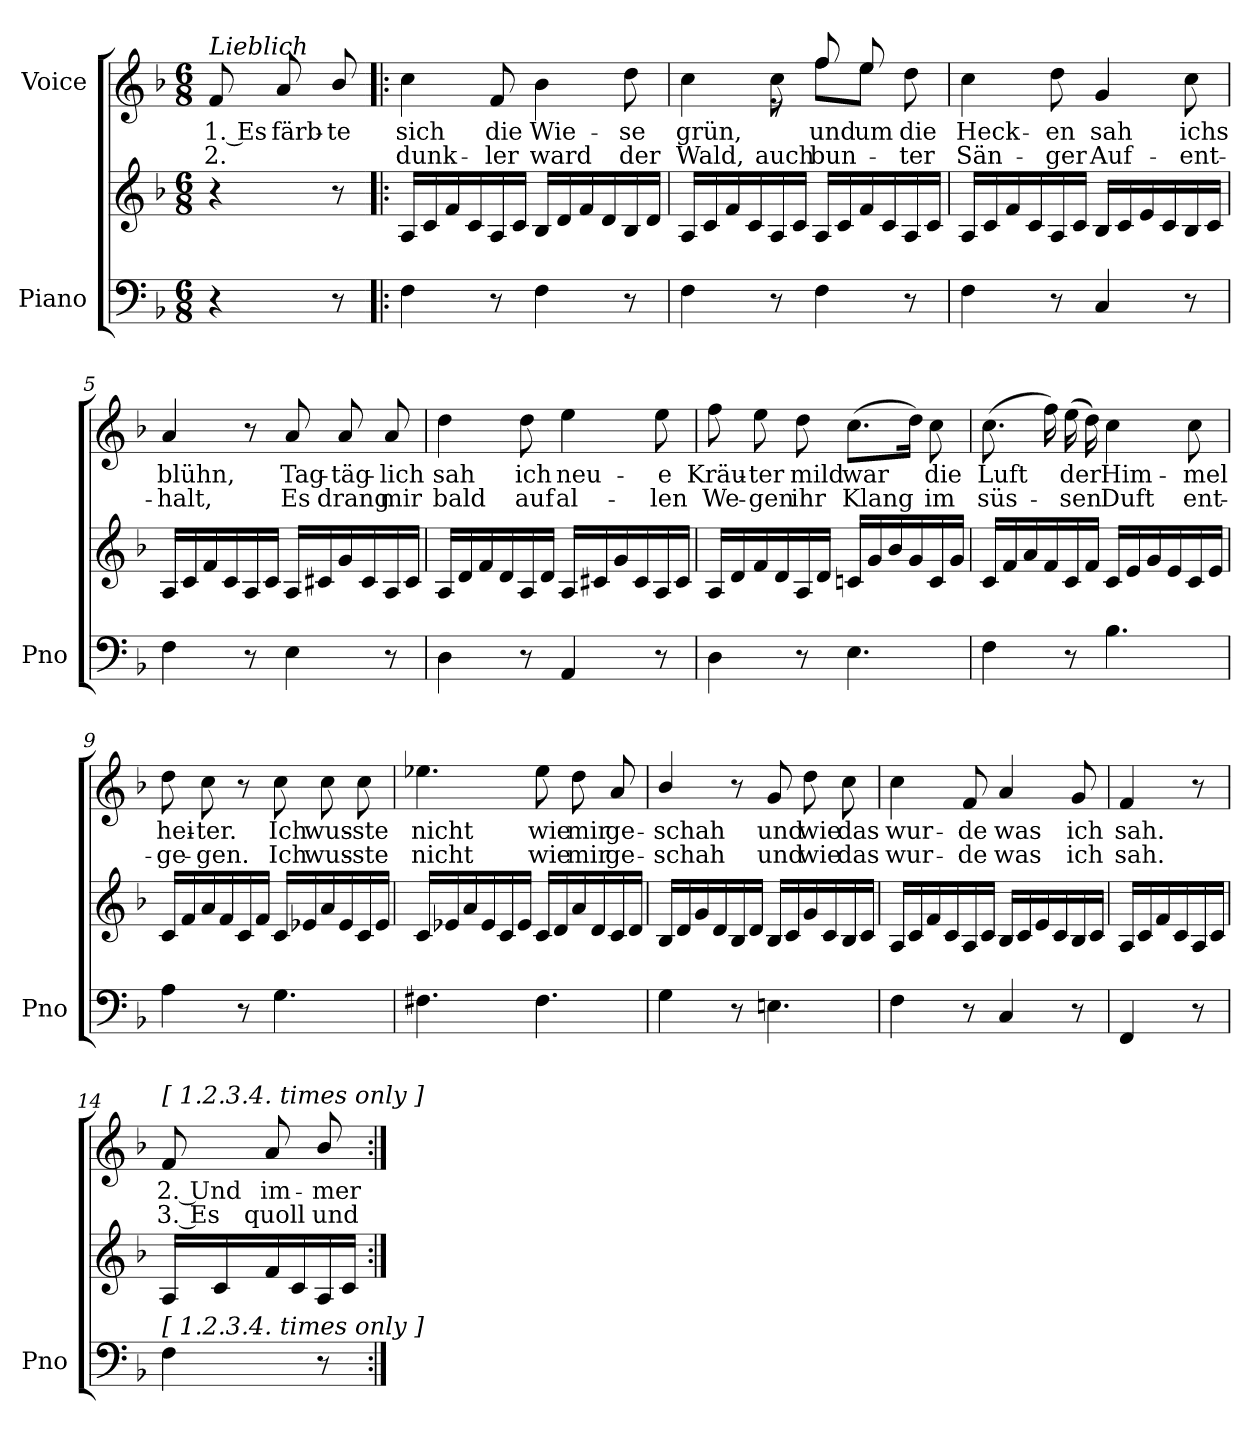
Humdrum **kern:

**kern	**kern	**kern	**text	**text
*part2	*part2	*part1	*part1	*part1
*staff3	*staff2	*staff1	*staff1	*staff1
*I"Piano	*	*I"Voice	*	*
*I'Pno	*	*	*	*
*clefF4	*clefG2	*clefG2	*	*
*k[b-]	*k[b-]	*k[b-]	*	*
*M6/8	*M6/8	*M6/8	*	*
=1	=1	=1	=1	=1
!	!	!LO:TX:a:i:t=Lieblich	!	!
!	!	!	!LO:LY:b	!LO:LY:b
4r	4r	8f/	1. Es	2.
!	!	!	!LO:LY:b	!
.	.	8a/	färb-	.
!	!	!	!LO:LY:b	!
8r	8r	8b-/	-te	.
=2!|:	=2!|:	=2!|:	=2!|:	=2!|:
!	!	!	!LO:LY:b	!LO:LY:b
4F\	16A/LL	4cc\	sich	dunk-
.	16c/	.	.	.
.	16f/	.	.	.
.	16c/	.	.	.
!	!	!	!LO:LY:b	!LO:LY:b
8r	16A/	8f/	die	-ler
.	16c/JJ	.	.	.
!	!	!	!LO:LY:b	!LO:LY:b
4F\	16B-/LL	4b-\	Wie-	ward
.	16d/	.	.	.
.	16f/	.	.	.
.	16d/	.	.	.
!	!	!	!LO:LY:b	!LO:LY:b
8r	16B-/	8dd\	-se	der
.	16d/JJ	.	.	.
=3	=3	=3	=3	=3
!	!	!	!LO:LY:b	!LO:LY:b
*	*	*^	*	*
4F\	16A/LL	4cc\	4ryy	grün,	Wald,
.	16c/	.	.	.	.
.	16f/	.	.	.	.
.	16c/	.	.	.	.
!	!	!	!	!	!LO:LY:b
8r	16A/	8cc!\	8r	.	auch
.	16c/JJ	.	.	.	.
!	!	!	!	!LO:LY:b	!LO:LY:b
4F\	16A/LL	8ff/	8ff\L	und	bun-
.	16c/	.	.	.	.
!	!	!	!	!LO:LY:b	!
.	16f/	8ee/	8ee\J	um	.
.	16c/	.	.	.	.
!	!	!	!	!LO:LY:b	!LO:LY:b
8r	16A/	8dd\	8ryy	die	-ter
.	16c/JJ	.	.	.	.
*	*	*v	*v	*	*
!!LO:LB:g=z
=4	=4	=4	=4	=4
!	!	!	!LO:LY:b	!LO:LY:b
4F\	16A/LL	4cc\	Heck-	Sän-
.	16c/	.	.	.
.	16f/	.	.	.
.	16c/	.	.	.
!	!	!	!LO:LY:b	!LO:LY:b
8r	16A/	8dd\	-en	-ger
.	16c/JJ	.	.	.
!	!	!	!LO:LY:b	!LO:LY:b
4C/	16B-/LL	4g/	sah	Auf-
.	16c/	.	.	.
.	16e/	.	.	.
.	16c/	.	.	.
!	!	!	!LO:LY:b	!LO:LY:b
8r	16B-/	8cc\	ichs	-ent-
.	16c/JJ	.	.	.
=5	=5	=5	=5	=5
!	!	!	!LO:LY:b	!LO:LY:b
4F\	16A/LL	4a/	blühn,	-halt,
.	16c/	.	.	.
.	16f/	.	.	.
.	16c/	.	.	.
8r	16A/	8r	.	.
.	16c/JJ	.	.	.
!	!	!	!LO:LY:b	!LO:LY:b
4E\	16A/LL	8a/	Tag-	Es
.	16c#X/	.	.	.
!	!	!	!LO:LY:b	!LO:LY:b
.	16g/	8a/	-täg-	drang
.	16c#/	.	.	.
!	!	!	!LO:LY:b	!LO:LY:b
8r	16A/	8a/	-lich	mir
.	16c#/JJ	.	.	.
!!LO:LB:g=z
=6	=6	=6	=6	=6
!	!	!	!LO:LY:b	!LO:LY:b
4D\	16A/LL	4dd\	sah	bald
.	16d/	.	.	.
.	16f/	.	.	.
.	16d/	.	.	.
!	!	!	!LO:LY:b	!LO:LY:b
8r	16A/	8dd\	ich	auf
.	16d/JJ	.	.	.
!	!	!	!LO:LY:b	!LO:LY:b
4AA/	16A/LL	4ee\	neu-	al-
.	16c#X/	.	.	.
.	16g/	.	.	.
.	16c#/	.	.	.
!	!	!	!LO:LY:b	!LO:LY:b
8r	16A/	8ee\	-e	-len
.	16c#/JJ	.	.	.
=7	=7	=7	=7	=7
!	!	!	!LO:LY:b	!LO:LY:b
4D\	16A/LL	8ff\	Kräu-	We-
.	16d/	.	.	.
!	!	!	!LO:LY:b	!LO:LY:b
.	16f/	8ee\	-ter	-gen
.	16d/	.	.	.
!	!	!	!LO:LY:b	!LO:LY:b
8r	16A/	8dd\	mild	ihr
.	16d/JJ	.	.	.
!	!	!	!LO:LY:b	!LO:LY:b
4.E\	16cn/LL	(8.cc\L	war	Klang
.	16g/	.	.	.
.	16b-/	.	.	.
.	16g/	16dd\Jk)	.	.
!	!	!	!LO:LY:b	!LO:LY:b
.	16c/	8cc\	die	im
.	16g/JJ	.	.	.
=8	=8	=8	=8	=8
!	!	!	!LO:LY:b	!LO:LY:b
4F\	16c/LL	(8.cc\L	Luft	süs-
.	16f/	.	.	.
.	16a/	.	.	.
.	16f/	16ff\JL)	.	.
!	!	!	!LO:LY:b	!LO:LY:b
8r	16c/	(16ee\LL	der	-sen
.	16f/JJ	16dd\JJ)	.	.
!	!	!	!LO:LY:b	!LO:LY:b
4.B-\	16c/LL	4cc\	Him-	Duft
.	16e/	.	.	.
.	16g/	.	.	.
.	16e/	.	.	.
!	!	!	!LO:LY:b	!LO:LY:b
.	16c/	8cc\	-mel	ent-
.	16e/JJ	.	.	.
!!LO:LB:g=z
=9	=9	=9	=9	=9
!	!	!	!LO:LY:b	!LO:LY:b
4A\	16c/LL	8dd\	hei-	-ge-
.	16f/	.	.	.
!	!	!	!LO:LY:b	!LO:LY:b
.	16a/	8cc\	-ter.	-gen.
.	16f/	.	.	.
8r	16c/	8r	.	.
.	16f/JJ	.	.	.
!	!	!	!LO:LY:b	!LO:LY:b
4.G\	16c/LL	8cc\	Ich	Ich
.	16e-X/	.	.	.
!	!	!	!LO:LY:b	!LO:LY:b
.	16a/	8cc\	wus-	wus-
.	16e-/	.	.	.
!	!	!	!LO:LY:b	!LO:LY:b
.	16c/	8cc\	-ste	-ste
.	16e-/JJ	.	.	.
!!LO:PB:g=z
=10	=10	=10	=10	=10
!	!	!	!LO:LY:b	!LO:LY:b
4.F#X\	16c/LL	4.ee-X\	nicht	nicht
.	16e-X/	.	.	.
.	16a/	.	.	.
.	16e-/	.	.	.
.	16c/	.	.	.
.	16e-/JJ	.	.	.
!	!	!	!LO:LY:b	!LO:LY:b
4.F#\	16c/LL	8ee-\	wie	wie
.	16d/	.	.	.
!	!	!	!LO:LY:b	!LO:LY:b
.	16a/	8dd\	mir	mir
.	16d/	.	.	.
!	!	!	!LO:LY:b	!LO:LY:b
.	16c/	8a/	ge-	ge-
.	16d/JJ	.	.	.
=11	=11	=11	=11	=11
!	!	!	!LO:LY:b	!LO:LY:b
4G\	16B-/LL	4b-/	-schah	-schah
.	16d/	.	.	.
.	16g/	.	.	.
.	16d/	.	.	.
8r	16B-/	8r	.	.
.	16d/JJ	.	.	.
!	!	!	!LO:LY:b	!LO:LY:b
4.En\	16B-/LL	8g/	und	und
.	16c/	.	.	.
!	!	!	!LO:LY:b	!LO:LY:b
.	16g/	8dd\	wie	wie
.	16c/	.	.	.
!	!	!	!LO:LY:b	!LO:LY:b
.	16B-/	8cc\	das	das
.	16c/JJ	.	.	.
=12	=12	=12	=12	=12
!	!	!	!LO:LY:b	!LO:LY:b
4F\	16A/LL	4cc\	wur-	wur-
.	16c/	.	.	.
.	16f/	.	.	.
.	16c/	.	.	.
!	!	!	!LO:LY:b	!LO:LY:b
8r	16A/	8f/	-de	-de
.	16c/JJ	.	.	.
!	!	!	!LO:LY:b	!LO:LY:b
4C/	16B-/LL	4a/	was	was
.	16c/	.	.	.
.	16e/	.	.	.
.	16c/	.	.	.
!	!	!	!LO:LY:b	!LO:LY:b
8r	16B-/	8g/	ich	ich
.	16c/JJ	.	.	.
!!LO:LB:g=z
=13	=13	=13	=13	=13
!	!	!	!LO:LY:b	!LO:LY:b
4FF/	16A/LL	4f/	sah.	sah.
.	16c/	.	.	.
.	16f/	.	.	.
.	16c/	.	.	.
8r	16A/	8r	.	.
.	16c/JJ	.	.	.
=14	=14	=14	=14	=14
!	!	!LO:TX:a:t=[ 1.2.3.4. times only ]	!	!
!LO:TX:a:t=[ 1.2.3.4. times only ]	!	!	!	!
!	!	!	!LO:LY:b	!LO:LY:b
4F\	16A/LL	8f/	2. Und	3. Es
.	16c/	.	.	.
!	!	!	!LO:LY:b	!LO:LY:b
.	16f/	8a/	im-	quoll
.	16c/	.	.	.
!	!	!	!LO:LY:b	!LO:LY:b
8r	16A/	8b-/	-mer	und
.	16c/JJ	.	.	.
=:|!	=:|!	=:|!	=:|!	=:|!
*-	*-	*-	*-	*-
